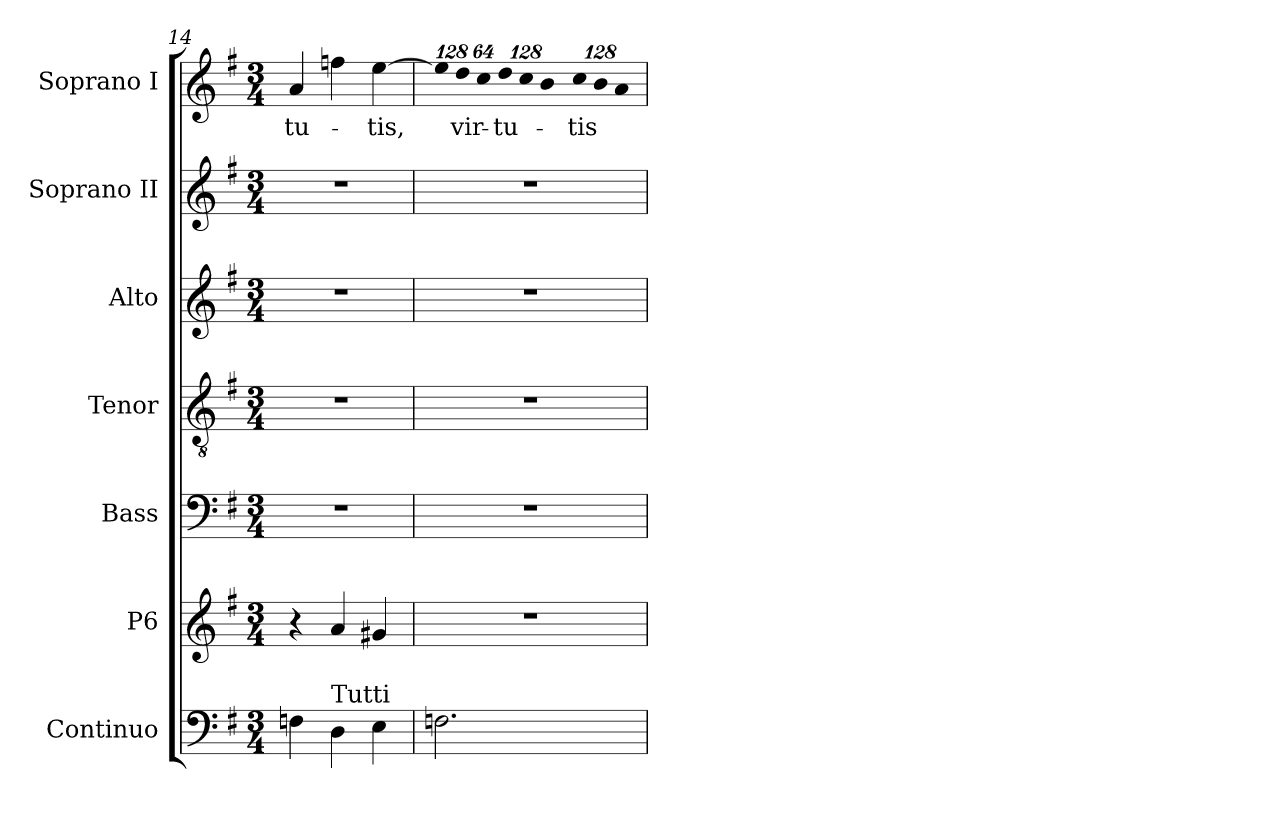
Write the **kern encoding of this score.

**kern	**kern	**kern	**kern	**kern	**kern	**kern	**text
*part7	*part6	*part5	*part4	*part3	*part2	*part1	*part1
*staff7	*staff6	*staff5	*staff4	*staff3	*staff2	*staff1	*staff1
*I"Continuo	*I"P6	*I"Bass	*I"Tenor	*I"Alto	*I"Soprano II	*I"Soprano I	*
*	*	*I'B.	*I'T.	*I'A.	*I'S.	*I'S.	*
*clefF4	*clefG2	*clefF4	*clefGv2	*clefG2	*clefG2	*clefG2	*
*	*	*	*ITrd7c12	*	*	*	*
*k[f#]	*k[f#]	*k[f#]	*k[f#]	*k[f#]	*k[f#]	*k[f#]	*
*G:	*G:	*G:	*G:	*G:	*G:	*G:	*
*M3/4	*M3/4	*M3/4	*M3/4	*M3/4	*M3/4	*M3/4	*
=14	=14	=14	=14	=14	=14	=14	=14
!	!	!LO:N:vis=1	!LO:N:vis=1	!LO:N:vis=1	!LO:N:vis=1	!	!
!	!	!	!	!	!	!	!LO:LY:b:color=#000000
4Fni\	4r	2.r	2.r	2.r	2.r	4ai/	-tu-
!LO:TX:a:t=Tutti	!	!	!	!	!	!	!
4Di\	4ai/	.	.	.	.	4ffni\	.
!	!	!	!	!	!	!	!LO:LY:b:color=#000000
4Ei\	4g#Xi/	.	.	.	.	[>4eei\	-tis,
=15	=15	=15	=15	=15	=15	=15	=15
!	!LO:N:vis=1	!LO:N:vis=1	!LO:N:vis=1	!LO:N:vis=1	!LO:N:vis=1	!	!
*	*	*	*	*	*	*Xbrackettup	*
!	!	!	!	!	!	!LO:N:vis=8	!
2.Fni\	2.r	2.r	2.r	2.r	2.r	1024%85eei\]	.
!	!	!	!	!	!	!LO:N:vis=8	!
!	!	!	!	!	!	!	!LO:LY:b:color=#000000
.	.	.	.	.	.	1024%85ddi\	vir-
!	!	!	!	!	!	!LO:N:vis=8	!
.	.	.	.	.	.	512%43cci\	.
!	!	!	!	!	!	!LO:N:vis=8	!
!	!	!	!	!	!	!	!LO:LY:b:color=#000000
.	.	.	.	.	.	1024%85ddi\	-tu-
!	!	!	!	!	!	!LO:N:vis=8	!
.	.	.	.	.	.	1024%85cci\	.
!	!	!	!	!	!	!LO:N:vis=8	!
.	.	.	.	.	.	512%43bi\	.
!	!	!	!	!	!	!LO:N:vis=8	!
!	!	!	!	!	!	!	!LO:LY:b:color=#000000
.	.	.	.	.	.	1024%85cci\	-tis
!	!	!	!	!	!	!LO:N:vis=8	!
.	.	.	.	.	.	1024%85bi\	.
!	!	!	!	!	!	!LO:N:vis=8	!
.	.	.	.	.	.	512%43ai\	.
=	=	=	=	=	=	=	=
*-	*-	*-	*-	*-	*-	*-	*-
